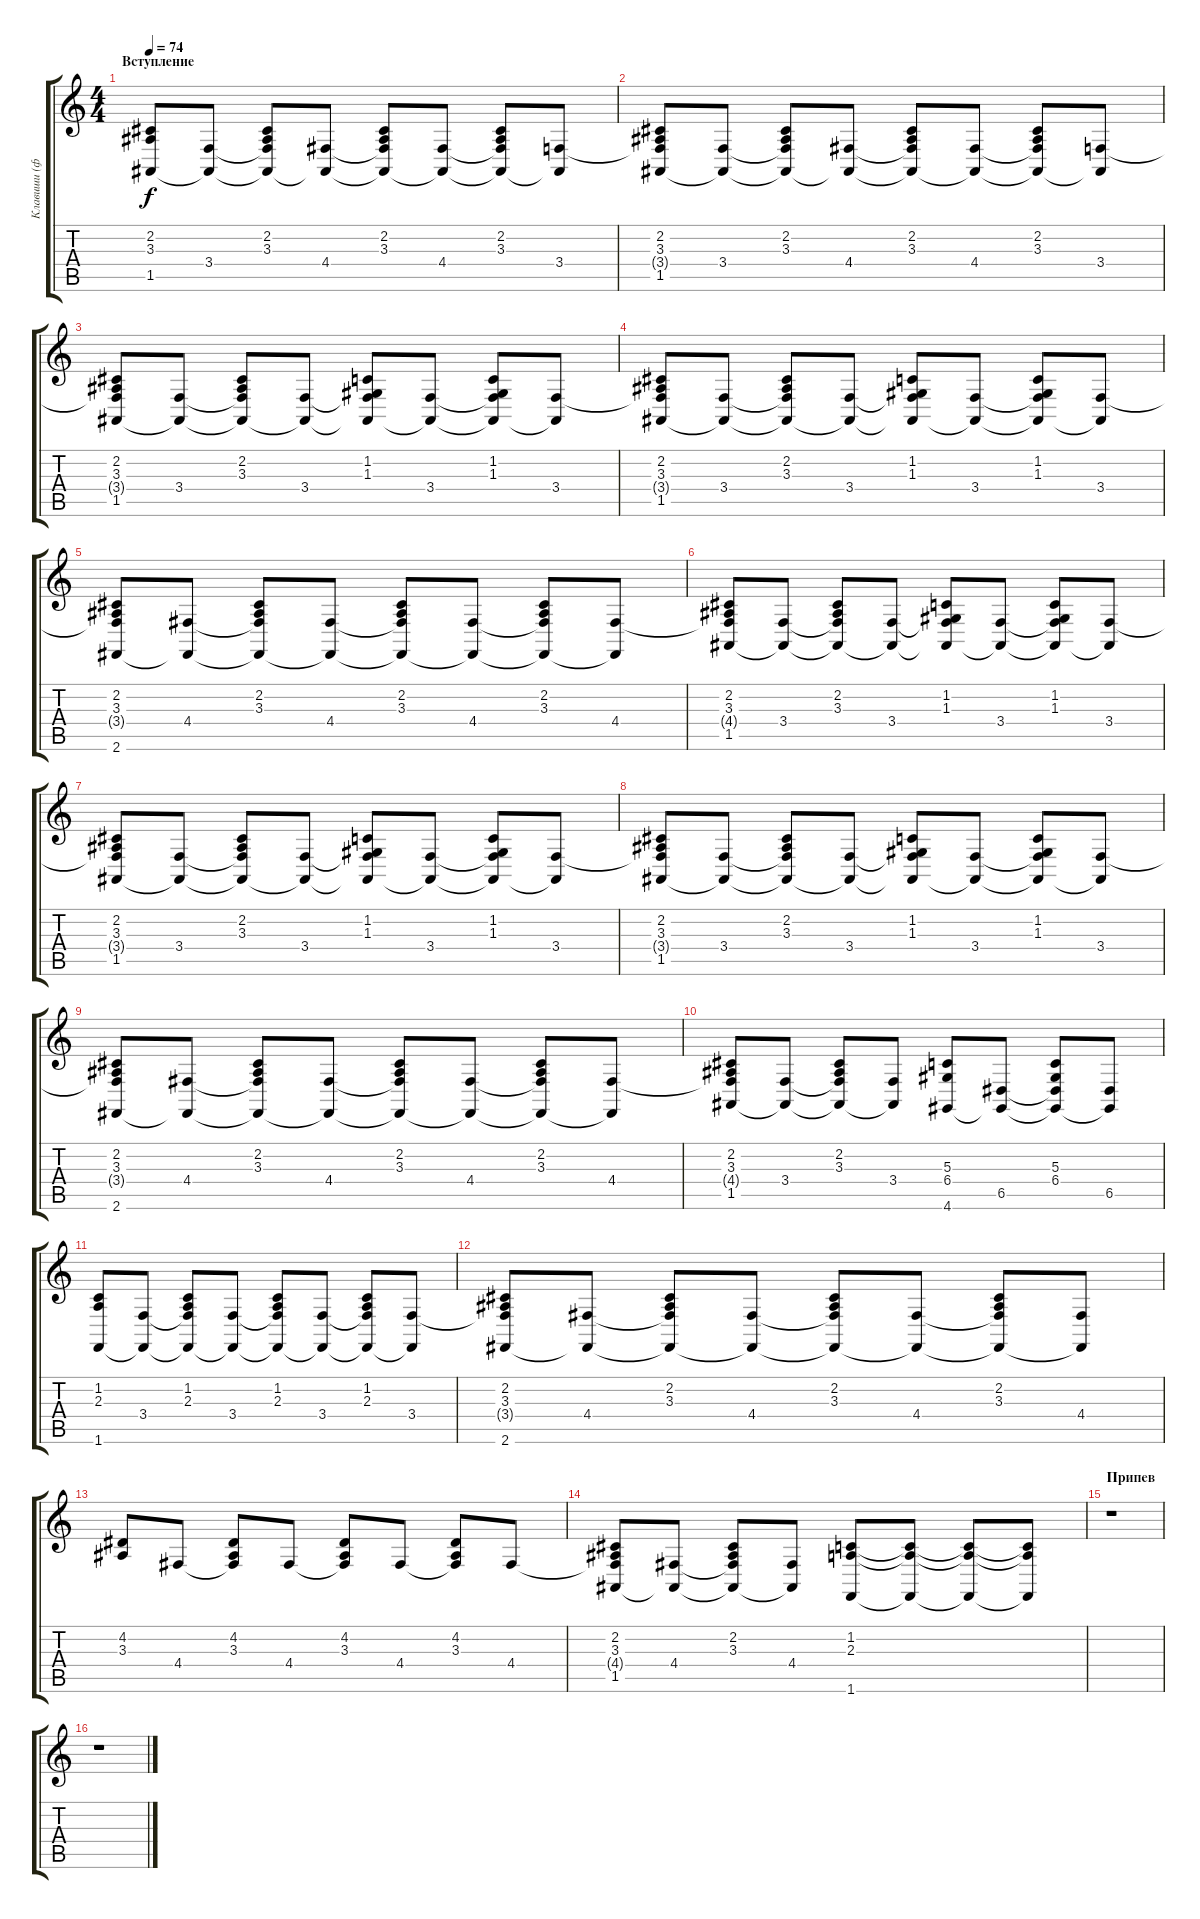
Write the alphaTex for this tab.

\track ("Клавиши (ф-но)" "Клавиши (ф") {instrument electricgrandpiano}
\staff {score tabs}
\tuning (E4 B3 G3 D3 A2 E2) {hide}
\ts (4 4)
\section ("" "Вступление")
\tempo 74
\clef g2
\ks c
(2.2 3.3 1.5).8{dy f instrument electricgrandpiano} (3.4 1.5{t}).8 (2.2 3.3 3.4{t} 1.5{t}).8 (4.4 1.5{t}).8 (2.2 3.3 4.4{t} 1.5{t}).8 (4.4 1.5{t}).8 (2.2 3.3 4.4{t} 1.5{t}).8 (3.4 1.5{t}).8 |
(2.2 3.3 3.4{t} 1.5).8 (3.4 1.5{t}).8 (2.2 3.3 3.4{t} 1.5{t}).8 (4.4 1.5{t}).8 (2.2 3.3 4.4{t} 1.5{t}).8 (4.4 1.5{t}).8 (2.2 3.3 4.4{t} 1.5{t}).8 (3.4 1.5{t}).8 |
(2.2 3.3 3.4{t} 1.5).8 (3.4 1.5{t}).8 (2.2 3.3 3.4{t} 1.5{t}).8 (3.4 1.5{t}).8 (1.2 1.3 3.4{t} 1.5{t}).8 (3.4 1.5{t}).8 (1.2 1.3 3.4{t} 1.5{t}).8 (3.4 1.5{t}).8 |
(2.2 3.3 3.4{t} 1.5).8 (3.4 1.5{t}).8 (2.2 3.3 3.4{t} 1.5{t}).8 (3.4 1.5{t}).8 (1.2 1.3 3.4{t} 1.5{t}).8 (3.4 1.5{t}).8 (1.2 1.3 3.4{t} 1.5{t}).8 (3.4 1.5{t}).8 |
(2.2 3.3 3.4{t} 2.6).8 (4.4 2.6{t}).8 (2.2 3.3 4.4{t} 2.6{t}).8 (4.4 2.6{t}).8 (2.2 3.3 4.4{t} 2.6{t}).8 (4.4 2.6{t}).8 (2.2 3.3 4.4{t} 2.6{t}).8 (4.4 2.6{t}).8 |
(2.2 3.3 4.4{t} 1.5).8 (3.4 1.5{t}).8 (2.2 3.3 3.4{t} 1.5{t}).8 (3.4 1.5{t}).8 (1.2 1.3 3.4{t} 1.5{t}).8 (3.4 1.5{t}).8 (1.2 1.3 3.4{t} 1.5{t}).8 (3.4 1.5{t}).8 |
(2.2 3.3 3.4{t} 1.5).8 (3.4 1.5{t}).8 (2.2 3.3 3.4{t} 1.5{t}).8 (3.4 1.5{t}).8 (1.2 1.3 3.4{t} 1.5{t}).8 (3.4 1.5{t}).8 (1.2 1.3 3.4{t} 1.5{t}).8 (3.4 1.5{t}).8 |
(2.2 3.3 3.4{t} 1.5).8 (3.4 1.5{t}).8 (2.2 3.3 3.4{t} 1.5{t}).8 (3.4 1.5{t}).8 (1.2 1.3 3.4{t} 1.5{t}).8 (3.4 1.5{t}).8 (1.2 1.3 3.4{t} 1.5{t}).8 (3.4 1.5{t}).8 |
(2.2 3.3 3.4{t} 2.6).8 (4.4 2.6{t}).8 (2.2 3.3 4.4{t} 2.6{t}).8 (4.4 2.6{t}).8 (2.2 3.3 4.4{t} 2.6{t}).8 (4.4 2.6{t}).8 (2.2 3.3 4.4{t} 2.6{t}).8 (4.4 2.6{t}).8 |
(2.2 3.3 4.4{t} 1.5).8 (3.4 1.5{t}).8 (2.2 3.3 3.4{t} 1.5{t}).8 (3.4 1.5{t}).8 (5.3 6.4 4.6).8 (6.5 4.6{t}).8 (5.3 6.4 6.5{t} 4.6{t}).8 (6.5 4.6{t}).8 |
(1.2 2.3 1.6).8 (3.4 1.6{t}).8 (1.2 2.3 3.4{t} 1.6{t}).8 (3.4 1.6{t}).8 (1.2 2.3 3.4{t} 1.6{t}).8 (3.4 1.6{t}).8 (1.2 2.3 3.4{t} 1.6{t}).8 (3.4 1.6{t}).8 |
(2.2 3.3 3.4{t} 2.6).8 (4.4 2.6{t}).8 (2.2 3.3 4.4{t} 2.6{t}).8 (4.4 2.6{t}).8 (2.2 3.3 4.4{t} 2.6{t}).8 (4.4 2.6{t}).8 (2.2 3.3 4.4{t} 2.6{t}).8 (4.4 2.6{t}).8 |
(4.2 3.3).8 4.4.8 (4.2 3.3 4.4{t}).8 4.4.8 (4.2 3.3 4.4{t}).8 4.4.8 (4.2 3.3 4.4{t}).8 4.4.8 |
(2.2 3.3 4.4{t} 1.5).8 (4.4 1.5{t}).8 (2.2 3.3 4.4{t} 1.5{t}).8 (4.4 1.5{t}).8 (1.2 2.3 1.6).8 (1.2{t} 2.3{t} 1.6{t}).8 (1.2{t} 2.3{t} 1.6{t}).8 (1.2{t} 2.3{t} 1.6{t}).8 |
\section ("" "Припев")
r.1 |
r.1
